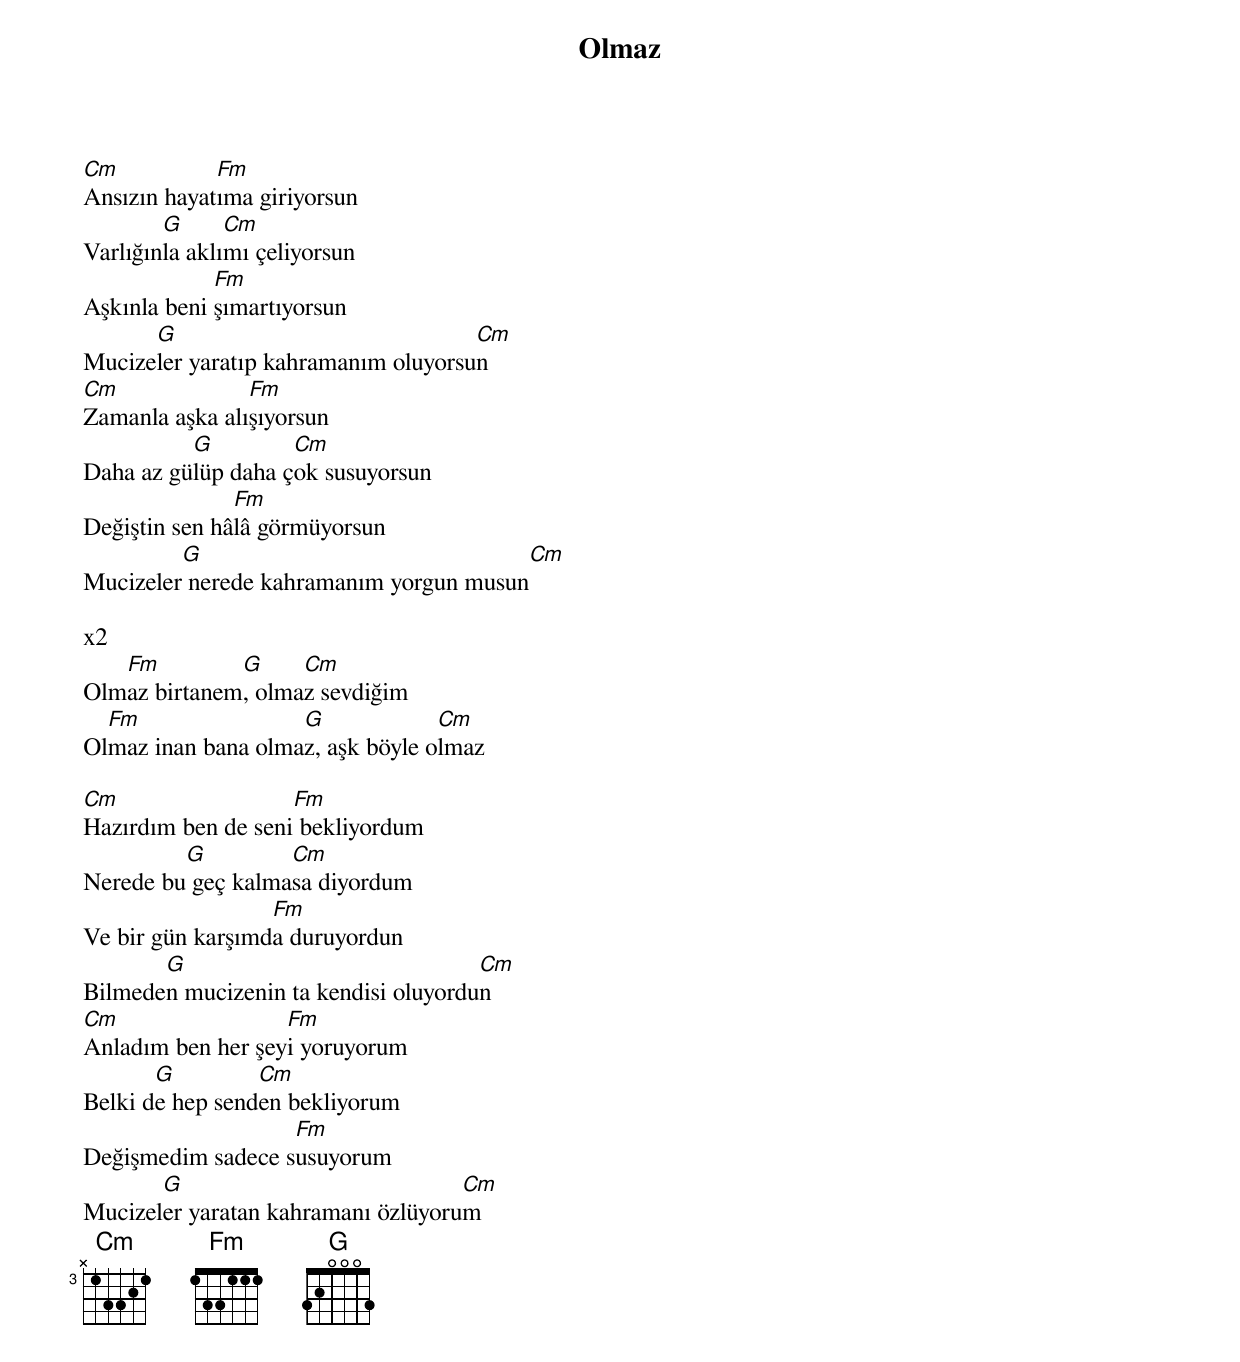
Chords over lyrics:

{title: Olmaz}
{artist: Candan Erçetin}

Cm           Fm
Ansızın hayatıma giriyorsun
        G      Cm
Varlığınla aklımı çeliyorsun
             Fm
Aşkınla beni şımartıyorsun
      G                              Cm
Mucizeler yaratıp kahramanım oluyorsun
Cm              Fm
Zamanla aşka alışıyorsun
          G         Cm
Daha az gülüp daha çok susuyorsun
               Fm
Değiştin sen hâlâ görmüyorsun
         G                              Cm
Mucizeler nerede kahramanım yorgun musun

x2
   Fm         G     Cm
Olmaz birtanem, olmaz sevdiğim
  Fm                G             Cm
Olmaz inan bana olmaz, aşk böyle olmaz

Cm                  Fm
Hazırdım ben de seni bekliyordum
         G         Cm
Nerede bu geç kalmasa diyordum
                  Fm
Ve bir gün karşımda duruyordun
       G                              Cm
Bilmeden mucizenin ta kendisi oluyordun
Cm                 Fm
Anladım ben her şeyi yoruyorum
       G         Cm
Belki de hep senden bekliyorum
                   Fm
Değişmedim sadece susuyorum
       G                            Cm
Mucizeler yaratan kahramanı özlüyorum
